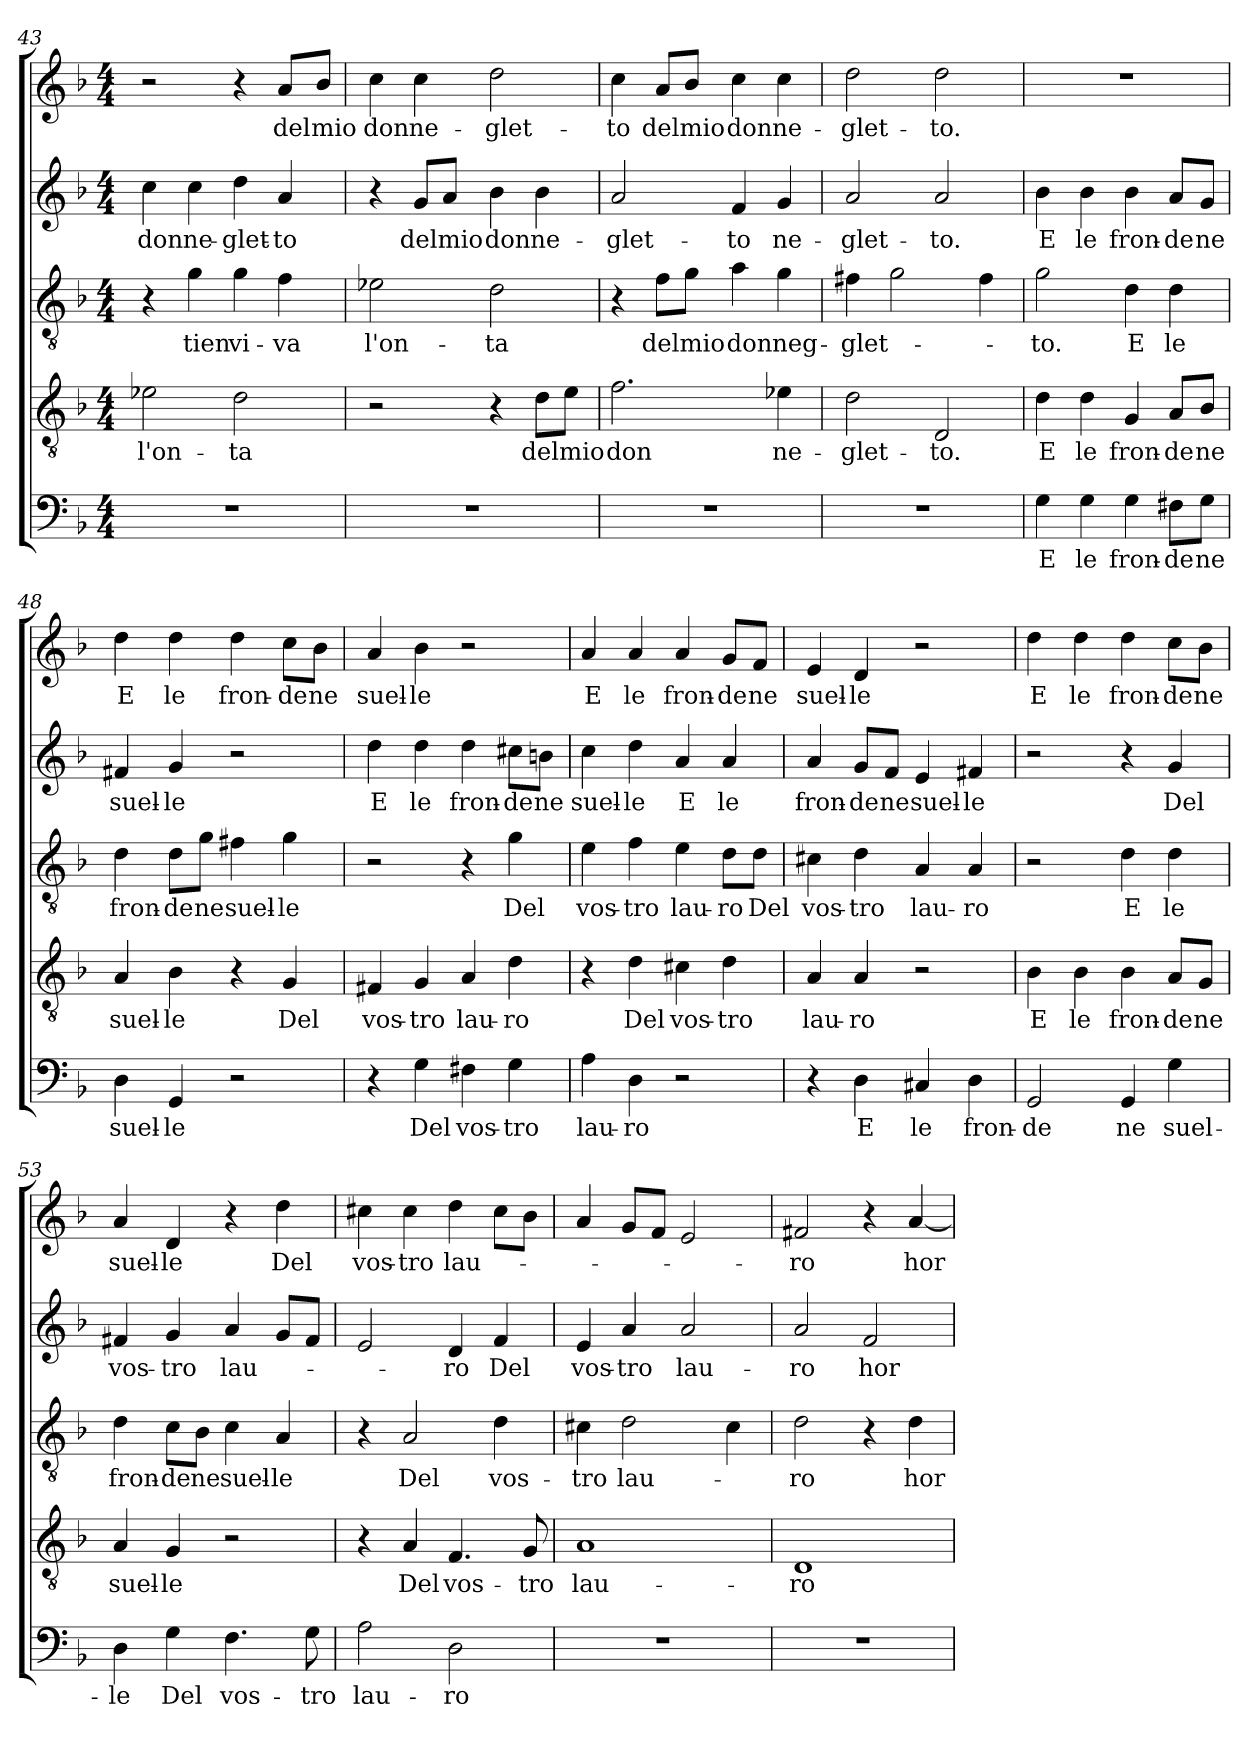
**kern	**text	**kern	**text	**kern	**text	**kern	**text	**kern	**text
*part5	*part5	*part4	*part4	*part3	*part3	*part2	*part2	*part1	*part1
*staff5	*staff5	*staff4	*staff4	*staff3	*staff3	*staff2	*staff2	*staff1	*staff1
*clefF4	*	*clefGv2	*	*clefGv2	*	*clefG2	*	*clefG2	*
*k[b-]	*	*k[b-]	*	*k[b-]	*	*k[b-]	*	*k[b-]	*
*M4/4	*	*M4/4	*	*M4/4	*	*M4/4	*	*M4/4	*
=43	=43	=43	=43	=43	=43	=43	=43	=43	=43
1r	.	2e-X\	l'on-	4r	.	4cc\	don	2r	.
.	.	.	.	4g\	tien	4cc\	ne-	.	.
.	.	2d\	ta	4g\	vi-	4dd\	glet-	4r	.
.	.	.	.	4f\	va	4a/	to	8a/L	del
.	.	.	.	.	.	.	.	8b-/J	mio
=44	=44	=44	=44	=44	=44	=44	=44	=44	=44
1r	.	2r	.	2e-X\	l'on-	4r	.	4cc\	don
.	.	.	.	.	.	8g/L	del	4cc\	ne-
.	.	.	.	.	.	8a/J	mio	.	.
.	.	4r	.	2d\	ta	4b-\	don	2dd\	glet-
.	.	8d\L	del	.	.	4b-\	ne-	.	.
.	.	8e\J	mio	.	.	.	.	.	.
=45	=45	=45	=45	=45	=45	=45	=45	=45	=45
1r	.	2.f\	don	4r	.	2a/	glet-	4cc\	to
.	.	.	.	8f\L	del	.	.	8a/L	del
.	.	.	.	8g\J	mio	.	.	8b-/J	mio
.	.	.	.	4a\	don	4f/	to	4cc\	don
.	.	4e-X\	ne-	4g\	neg-	4g/	ne-	4cc\	ne-
=46	=46	=46	=46	=46	=46	=46	=46	=46	=46
1r	.	2d\	glet-	4f#X\	glet-	2a/	glet-	2dd\	glet-
.	.	.	.	2g\	.	.	.	.	.
.	.	2D/	to.	.	.	2a/	to.	2dd\	to.
.	.	.	.	4f#\	.	.	.	.	.
=47	=47	=47	=47	=47	=47	=47	=47	=47	=47
4G\	E	4d\	E	2g\	to.	4b-\	E	1r	.
4G\	le	4d\	le	.	.	4b-\	le	.	.
4G\	fron-	4G/	fron-	4d\	E	4b-\	fron-	.	.
8F#X\L	de	8A/L	de	4d\	le	8a/L	de	.	.
8G\J	ne	8B-/J	ne	.	.	8g/J	ne	.	.
=48	=48	=48	=48	=48	=48	=48	=48	=48	=48
4D\	suel-	4A/	suel-	4d\	fron-	4f#X/	suel-	4dd\	E
4GG/	le	4B-\	le	8d\L	de	4g/	le	4dd\	le
.	.	.	.	8g\J	ne	.	.	.	.
2r	.	4r	.	4f#X\	suel-	2r	.	4dd\	fron-
.	.	4G/	Del	4g\	le	.	.	8cc\L	de
.	.	.	.	.	.	.	.	8b-\J	ne
=49	=49	=49	=49	=49	=49	=49	=49	=49	=49
4r	.	4F#X/	vos-	2r	.	4dd\	E	4a/	suel-
4G\	Del	4G/	tro	.	.	4dd\	le	4b-\	le
4F#X\	vos-	4A/	lau-	4r	.	4dd\	fron-	2r	.
4G\	tro	4d\	ro	4g\	Del	8cc#X\L	de	.	.
.	.	.	.	.	.	8bn\J	ne	.	.
=50	=50	=50	=50	=50	=50	=50	=50	=50	=50
4A\	lau-	4r	.	4e\	vos-	4cc\	suel-	4a/	E
4D\	ro	4d\	Del	4f\	tro	4dd\	le	4a/	le
2r	.	4c#X\	vos-	4e\	lau-	4a/	E	4a/	fron-
.	.	4d\	tro	8d\L	ro	4a/	le	8g/L	de
.	.	.	.	8d\J	Del	.	.	8f/J	ne
=51	=51	=51	=51	=51	=51	=51	=51	=51	=51
4r	.	4A/	lau-	4c#X\	vos-	4a/	fron-	4e/	suel-
4D\	E	4A/	ro	4d\	tro	8g/L	de	4d/	le
.	.	.	.	.	.	8f/J	ne	.	.
4C#X/	le	2r	.	4A/	lau-	4e/	suel-	2r	.
4D\	fron-	.	.	4A/	ro	4f#X/	le	.	.
=52	=52	=52	=52	=52	=52	=52	=52	=52	=52
2GG/	de	4B-\	E	2r	.	2r	.	4dd\	E
.	.	4B-\	le	.	.	.	.	4dd\	le
4GG/	ne	4B-\	fron-	4d\	E	4r	.	4dd\	fron-
4G\	suel-	8A/L	de	4d\	le	4g/	Del	8cc\L	de
.	.	8G/J	ne	.	.	.	.	8b-\J	ne
=53	=53	=53	=53	=53	=53	=53	=53	=53	=53
4D\	le	4A/	suel-	4d\	fron-	4f#X/	vos-	4a/	suel-
4G\	Del	4G/	le	8c\L	de	4g/	tro	4d/	le
.	.	.	.	8B-\J	ne	.	.	.	.
4.F\	vos-	2r	.	4c\	suel-	4a/	lau-	4r	.
.	.	.	.	4A/	le	8g/L	.	4dd\	Del
8G\	tro	.	.	.	.	8f#/J	.	.	.
=54	=54	=54	=54	=54	=54	=54	=54	=54	=54
2A\	lau-	4r	.	4r	.	2e/	.	4cc#X\	vos-
.	.	4A/	Del	2A/	Del	.	.	4cc#\	tro
2D\	ro	4.F/	vos-	.	.	4d/	ro	4dd\	lau-
.	.	.	.	4d\	vos-	4f/	Del	8cc#\L	.
.	.	8G/	tro	.	.	.	.	8b-\J	.
=55	=55	=55	=55	=55	=55	=55	=55	=55	=55
1r	.	1A/	lau-	4c#X\	tro	4e/	vos-	4a/	.
.	.	.	.	2d\	lau-	4a/	tro	8g/L	.
.	.	.	.	.	.	.	.	8f/J	.
.	.	.	.	.	.	2a/	lau-	2e/	.
.	.	.	.	4c#\	.	.	.	.	.
=56	=56	=56	=56	=56	=56	=56	=56	=56	=56
1r	.	1D/	ro	2d\	ro	2a/	ro	2f#X/	ro
.	.	.	.	4r	.	2f/	hor	4r	.
.	.	.	.	4d\	hor	.	.	[4a/	hor
=	=	=	=	=	=	=	=	=	=
*-	*-	*-	*-	*-	*-	*-	*-	*-	*-
